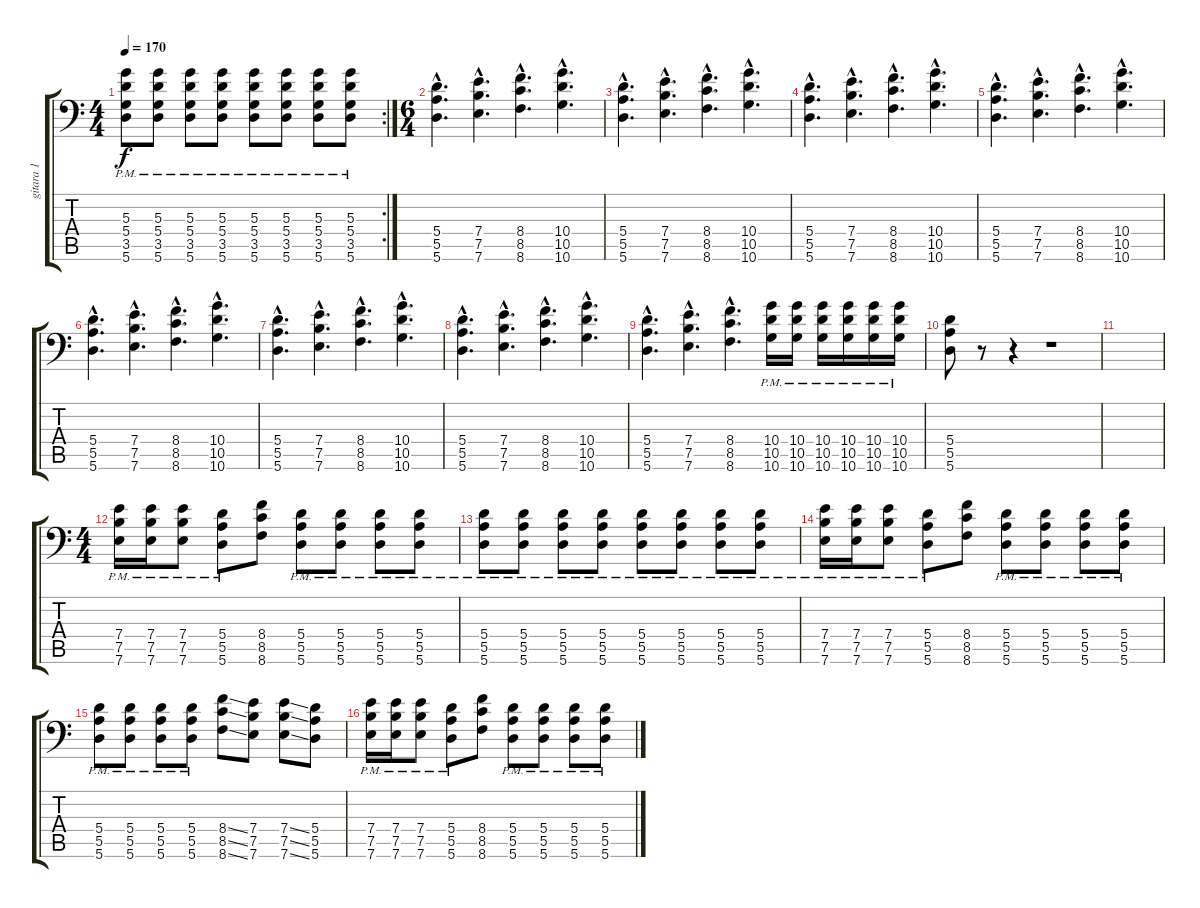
\track ("gitara 1" "gitara 1") {instrument distortionguitar}
\staff {score tabs}
\tuning (B3 Gb3 D3 A2 E2 A1) {hide}
\rc 2
\ts (4 4)
\tempo 170
\clef f4
\ks c
(5.3{pm} 5.4{pm} 3.5{pm} 5.6).8{dy f} (5.3{pm} 5.4{pm} 3.5{pm} 5.6{pm}).8 (5.3{pm} 5.4{pm} 3.5{pm} 5.6{pm}).8 (5.3{pm} 5.4{pm} 3.5{pm} 5.6{pm}).8 (5.3{pm} 5.4{pm} 3.5{pm} 5.6{pm}).8 (5.3{pm} 5.4{pm} 3.5{pm} 5.6{pm}).8 (5.3{pm} 5.4{pm} 3.5{pm} 5.6{pm}).8 (5.3{pm} 5.4{pm} 3.5{pm} 5.6{pm}).8 |
\ts (6 4)
(5.4{hac} 5.5{hac} 5.6{hac}).4{d} (7.4{hac} 7.5{hac} 7.6{hac}).4{d} (8.4{hac} 8.5{hac} 8.6{hac}).4{d} (10.4{hac} 10.5{hac} 10.6{hac}).4{d} |
(5.4{hac} 5.5{hac} 5.6{hac}).4{d} (7.4{hac} 7.5{hac} 7.6{hac}).4{d} (8.4{hac} 8.5{hac} 8.6{hac}).4{d} (10.4{hac} 10.5{hac} 10.6{hac}).4{d} |
(5.4{hac} 5.5{hac} 5.6{hac}).4{d} (7.4{hac} 7.5{hac} 7.6{hac}).4{d} (8.4{hac} 8.5{hac} 8.6{hac}).4{d} (10.4{hac} 10.5{hac} 10.6{hac}).4{d} |
(5.4{hac} 5.5{hac} 5.6{hac}).4{d} (7.4{hac} 7.5{hac} 7.6{hac}).4{d} (8.4{hac} 8.5{hac} 8.6{hac}).4{d} (10.4{hac} 10.5{hac} 10.6{hac}).4{d} |
(5.4{hac} 5.5{hac} 5.6{hac}).4{d} (7.4{hac} 7.5{hac} 7.6{hac}).4{d} (8.4{hac} 8.5{hac} 8.6{hac}).4{d} (10.4{hac} 10.5{hac} 10.6{hac}).4{d} |
(5.4{hac} 5.5{hac} 5.6{hac}).4{d} (7.4{hac} 7.5{hac} 7.6{hac}).4{d} (8.4{hac} 8.5{hac} 8.6{hac}).4{d} (10.4{hac} 10.5{hac} 10.6{hac}).4{d} |
(5.4{hac} 5.5{hac} 5.6{hac}).4{d} (7.4{hac} 7.5{hac} 7.6{hac}).4{d} (8.4{hac} 8.5{hac} 8.6{hac}).4{d} (10.4{hac} 10.5{hac} 10.6{hac}).4{d} |
(5.4{hac} 5.5{hac} 5.6{hac}).4{d} (7.4{hac} 7.5{hac} 7.6{hac}).4{d} (8.4{hac} 8.5{hac} 8.6{hac}).4{d} (10.4{pm} 10.5{pm} 10.6{pm}).16 (10.4{pm} 10.5{pm} 10.6{pm}).16 (10.4{pm} 10.5{pm} 10.6{pm}).16 (10.4{pm} 10.5{pm} 10.6{pm}).16 (10.4{pm} 10.5{pm} 10.6{pm}).16 (10.4{pm} 10.5{pm} 10.6{pm}).16 |
(5.4 5.5 5.6).8 r.8 r.4 r.1 |
|
\ts (4 4)
(7.4{pm} 7.5{pm} 7.6{pm}).16 (7.4{pm} 7.5{pm} 7.6{pm}).16 (7.4{pm} 7.5{pm} 7.6{pm}).8 (5.4{pm} 5.5{pm} 5.6{pm}).8 (8.4 8.5 8.6).8 (5.4{pm} 5.5{pm} 5.6{pm}).8 (5.4{pm} 5.5{pm} 5.6{pm}).8 (5.4{pm} 5.5{pm} 5.6{pm}).8 (5.4{pm} 5.5{pm} 5.6{pm}).8 |
(5.4{pm} 5.5{pm} 5.6{pm}).8 (5.4{pm} 5.5{pm} 5.6{pm}).8 (5.4{pm} 5.5{pm} 5.6{pm}).8 (5.4{pm} 5.5{pm} 5.6{pm}).8 (5.4{pm} 5.5{pm} 5.6{pm}).8 (5.4{pm} 5.5{pm} 5.6{pm}).8 (5.4{pm} 5.5{pm} 5.6{pm}).8 (5.4{pm} 5.5{pm} 5.6{pm}).8 |
(7.4{pm} 7.5{pm} 7.6{pm}).16 (7.4{pm} 7.5{pm} 7.6{pm}).16 (7.4{pm} 7.5{pm} 7.6{pm}).8 (5.4{pm} 5.5{pm} 5.6{pm}).8 (8.4 8.5 8.6).8 (5.4{pm} 5.5{pm} 5.6{pm}).8 (5.4{pm} 5.5{pm} 5.6{pm}).8 (5.4{pm} 5.5{pm} 5.6{pm}).8 (5.4{pm} 5.5{pm} 5.6{pm}).8 |
(5.4{pm} 5.5{pm} 5.6{pm}).8 (5.4{pm} 5.5{pm} 5.6{pm}).8 (5.4{pm} 5.5{pm} 5.6{pm}).8 (5.4{pm} 5.5{pm} 5.6{pm}).8 (8.4{ss} 8.5{ss} 8.6{ss}).8 (7.4 7.5 7.6).8 (7.4{ss} 7.5{ss} 7.6{ss}).8 (5.4 5.5 5.6).8 |
(7.4{pm} 7.5{pm} 7.6{pm}).16 (7.4{pm} 7.5{pm} 7.6{pm}).16 (7.4{pm} 7.5{pm} 7.6{pm}).8 (5.4{pm} 5.5{pm} 5.6{pm}).8 (8.4 8.5 8.6).8 (5.4{pm} 5.5{pm} 5.6{pm}).8 (5.4{pm} 5.5{pm} 5.6{pm}).8 (5.4{pm} 5.5{pm} 5.6{pm}).8 (5.4{pm} 5.5{pm} 5.6{pm}).8
